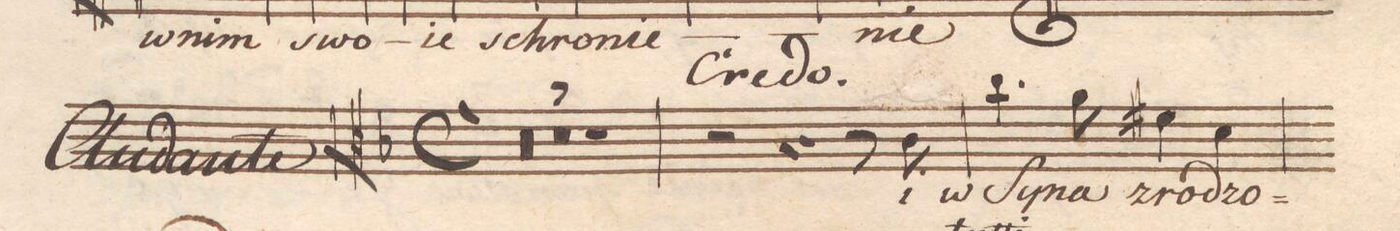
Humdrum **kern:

**kern	**text	**dynam
*I"Alto	*	*
*clefC3	*	*
*k[b-]	*	*
*met(c)	*	*
*M4/4	*	*
00r	.	.
=2	=2	=2
=3	=3	=3
=4	=4	=4
=5	=5	=5
0r	.	.
=6	=6	=6
=7	=7	=7
1r	.	.
=8	=8	=8
2r	.	.
4r	.	.
8r	.	.
8c\	i	.
=9	=9	=9
4.cc\	w_Sy-	.
8a\	-na	.
4f#X\	zro-	.
4d\	-dzo-	.
=10	=10	=10
*-	*-	*-
